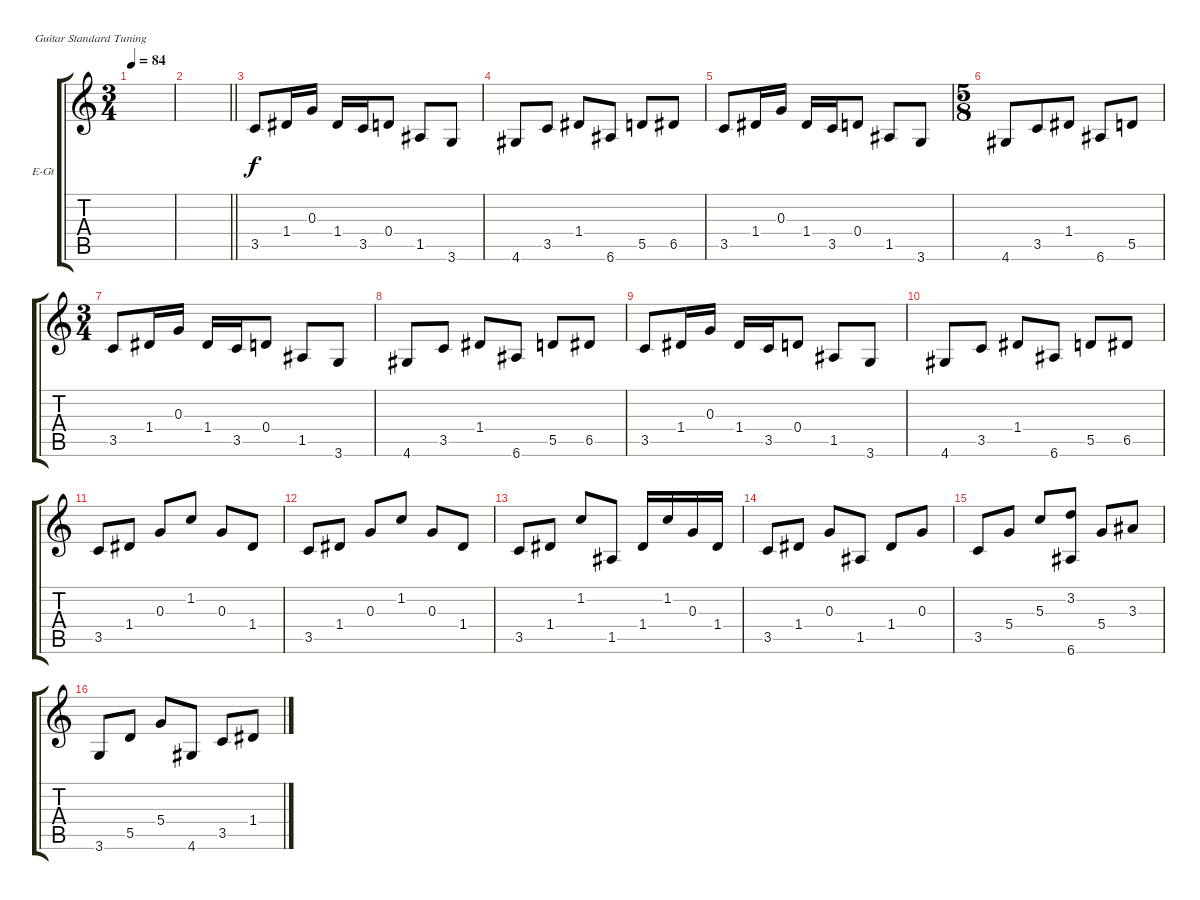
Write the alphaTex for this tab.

\defaultSystemsLayout 4
\bracketExtendMode groupsimilarinstruments
\firstSystemTrackNameOrientation horizontal
\otherSystemsTrackNameOrientation horizontal
\track ("Electric Guitar" "E-Gt") {instrument electricguitarclean}
\staff {score tabs}
\tuning (E4 B3 G3 D3 A2 E2)
\ts (3 4)
\tempo 84
\clef g2
\ks c
|
\barLineRight lightlight
|
3.5.8 1.4.16 0.3.16 1.4.16 3.5.16 0.4.8 1.5.8 3.6.8 |
4.6.8 3.5.8 1.4.8 6.6.8 5.5.8 6.5.8 |
3.5.8 1.4.16 0.3.16 1.4.16 3.5.16 0.4.8 1.5.8 3.6.8 |
\ts (5 8)
4.6.8 3.5.8 1.4.8 6.6.8 5.5.8 |
\ts (3 4)
3.5.8 1.4.16 0.3.16 1.4.16 3.5.16 0.4.8 1.5.8 3.6.8 |
4.6.8 3.5.8 1.4.8 6.6.8 5.5.8 6.5.8 |
3.5.8 1.4.16 0.3.16 1.4.16 3.5.16 0.4.8 1.5.8 3.6.8 |
4.6.8 3.5.8 1.4.8 6.6.8 5.5.8 6.5.8 |
3.5.8 1.4.8 0.3.8 1.2.8 0.3.8 1.4.8 |
3.5.8 1.4.8 0.3.8 1.2.8 0.3.8 1.4.8 |
3.5.8 1.4.8 1.2.8 1.5.8 1.4.16 1.2.16 0.3.16 1.4.16 |
3.5.8 1.4.8 0.3.8 1.5.8 1.4.8 0.3.8 |
3.5.8 5.4.8 5.3.8 (3.2 6.6).8 5.4.8 3.3.8 |
3.6.8 5.5.8 5.4.8 4.6.8 3.5.8 1.4.8
